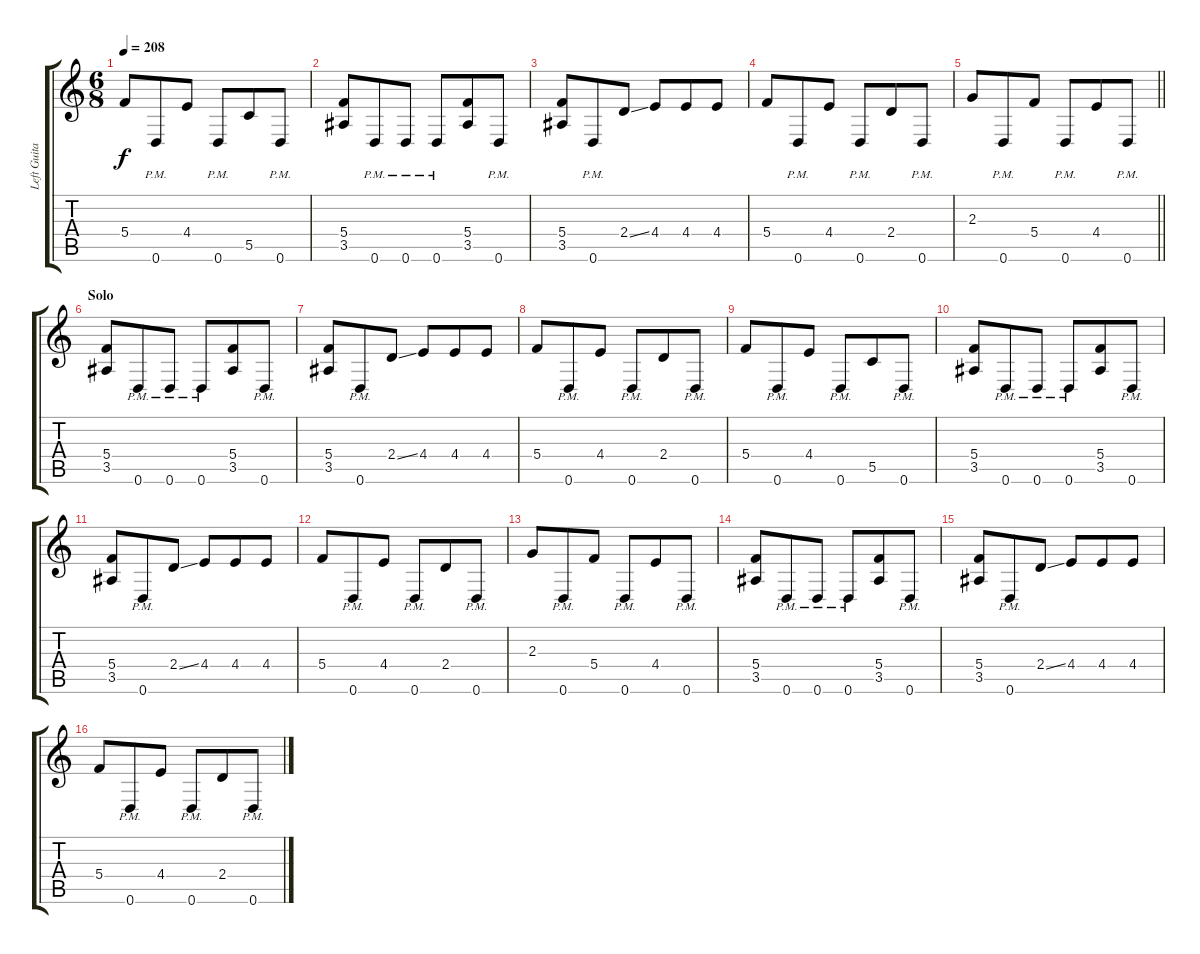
\track ("Left Guitar" "Left Guita") {instrument distortionguitar}
\staff {score tabs}
\tuning (D4 A3 F3 C3 G2 D2) {hide}
\ts (6 8)
\tempo 208
\clef g2
\ks c
5.4.8{dy f} 0.6{pm}.8 4.4.8 0.6{pm}.8 5.5.8 0.6{pm}.8 |
(5.4 3.5).8 0.6{pm}.8 0.6{pm}.8 0.6{pm}.8 (5.4 3.5).8 0.6{pm}.8 |
(5.4 3.5).8 0.6{pm}.8 2.4{ss}.8 4.4.8 4.4.8 4.4.8 |
5.4.8 0.6{pm}.8 4.4.8 0.6{pm}.8 2.4.8 0.6{pm}.8 |
\barLineRight lightlight
2.3.8 0.6{pm}.8 5.4.8 0.6{pm}.8 4.4.8 0.6{pm}.8 |
\section ("" "Solo")
(5.4 3.5).8 0.6{pm}.8 0.6{pm}.8 0.6{pm}.8 (5.4 3.5).8 0.6{pm}.8 |
(5.4 3.5).8 0.6{pm}.8 2.4{ss}.8 4.4.8 4.4.8 4.4.8 |
5.4.8 0.6{pm}.8 4.4.8 0.6{pm}.8 2.4.8 0.6{pm}.8 |
5.4.8 0.6{pm}.8 4.4.8 0.6{pm}.8 5.5.8 0.6{pm}.8 |
(5.4 3.5).8 0.6{pm}.8 0.6{pm}.8 0.6{pm}.8 (5.4 3.5).8 0.6{pm}.8 |
(5.4 3.5).8 0.6{pm}.8 2.4{ss}.8 4.4.8 4.4.8 4.4.8 |
5.4.8 0.6{pm}.8 4.4.8 0.6{pm}.8 2.4.8 0.6{pm}.8 |
2.3.8 0.6{pm}.8 5.4.8 0.6{pm}.8 4.4.8 0.6{pm}.8 |
(5.4 3.5).8 0.6{pm}.8 0.6{pm}.8 0.6{pm}.8 (5.4 3.5).8 0.6{pm}.8 |
(5.4 3.5).8 0.6{pm}.8 2.4{ss}.8 4.4.8 4.4.8 4.4.8 |
5.4.8 0.6{pm}.8 4.4.8 0.6{pm}.8 2.4.8 0.6{pm}.8
